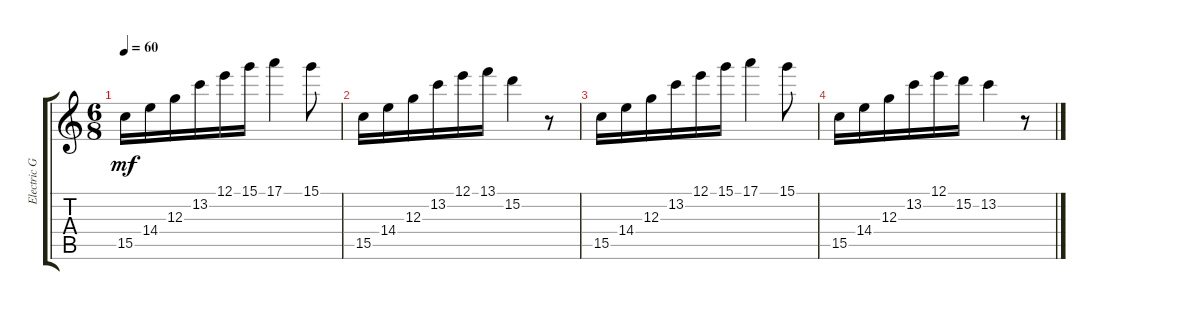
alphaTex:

\track ("Electric Guitar" "Electric G") {instrument electricguitarclean}
\staff {score tabs}
\tuning (E4 B3 G3 D3 A2 E2) {hide}
\ts (6 8)
\tempo 60
\clef g2
\ks c
15.5.16{dy mf instrument electricguitarclean} 14.4.16 12.3.16 13.2.16 12.1.16 15.1.16 17.1.4 15.1.8 |
15.5.16 14.4.16 12.3.16 13.2.16 12.1.16 13.1.16 15.2.4 r.8 |
15.5.16 14.4.16 12.3.16 13.2.16 12.1.16 15.1.16 17.1.4 15.1.8 |
15.5.16 14.4.16 12.3.16 13.2.16 12.1.16 15.2.16 13.2.4 r.8
